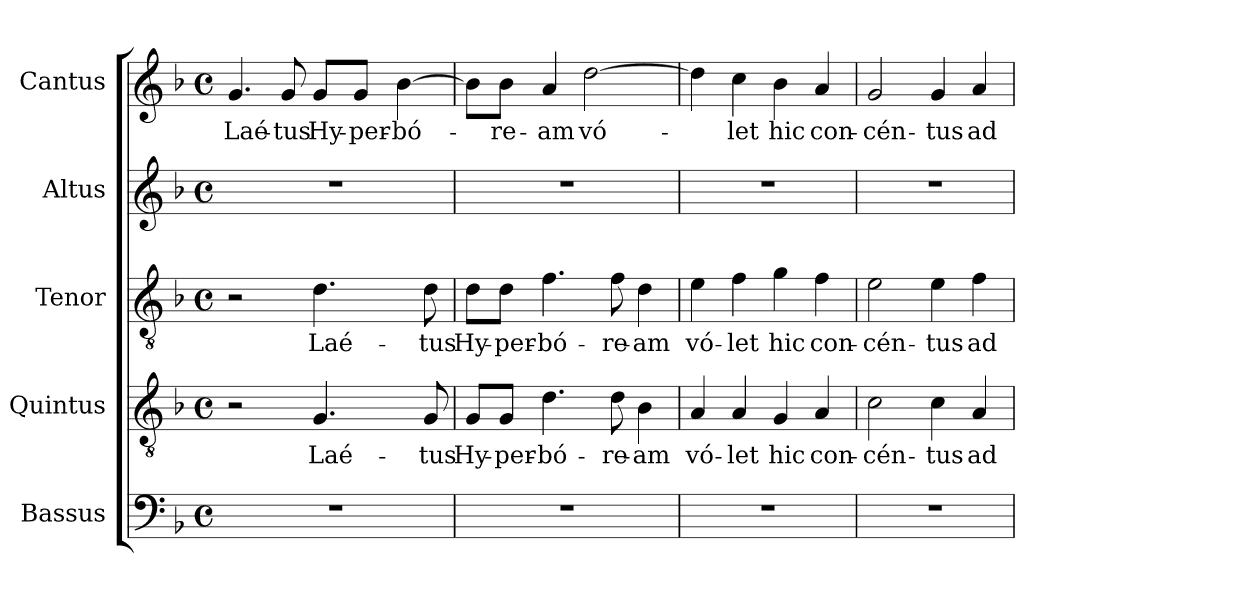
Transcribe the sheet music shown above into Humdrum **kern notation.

**kern	**kern	**text	**kern	**text	**kern	**kern	**text
*part5	*part4	*part4	*part3	*part3	*part2	*part1	*part1
*staff5	*staff4	*staff4	*staff3	*staff3	*staff2	*staff1	*staff1
*I"Bassus	*I"Quintus	*	*I"Tenor	*	*I"Altus	*I"Cantus	*
*I'Bass.	*	*	*I'Ten.	*	*I'Alt.	*I'Cant.	*
!!LO:PB:g=z
*clefF4	*clefGv2	*	*clefGv2	*	*clefG2	*clefG2	*
*	*ITrd7c12	*	*ITrd7c12	*	*	*	*
*k[b-]	*k[b-]	*	*k[b-]	*	*k[b-]	*k[b-]	*
*F:	*F:	*	*F:	*	*F:	*F:	*
*M4/4	*M4/4	*	*M4/4	*	*M4/4	*M4/4	*
*met(c)	*met(c)	*	*met(c)	*	*met(c)	*met(c)	*
=1	=1	=1	=1	=1	=1	=1	=1
!	!	!	!	!	!	!	!LO:LY:b:color=#000000
1r	2r	.	2r	.	1r	4.gi/	Laé-
!	!	!	!	!	!	!	!LO:LY:b:color=#000000
.	.	.	.	.	.	8gi/	-tus
!	!	!LO:LY:b:color=#000000	!	!	!	!	!
!	!	!	!	!LO:LY:b:color=#000000	!	!	!
!	!	!	!	!	!	!	!LO:LY:b:color=#000000
.	4.GGi/	Laé-	4.Di\	Laé-	.	8gi/L	Hy-
!	!	!	!	!	!	!	!LO:LY:b:color=#000000
.	.	.	.	.	.	8gi/J	-per-
!	!	!	!	!	!	!	!LO:LY:b:color=#000000
.	.	.	.	.	.	[4b-i\	-bó-
!	!	!LO:LY:b:color=#000000	!	!	!	!	!
!	!	!	!	!LO:LY:b:color=#000000	!	!	!
.	8GGi/	-tus	8Di\	-tus	.	.	.
=2	=2	=2	=2	=2	=2	=2	=2
!	!	!LO:LY:b:color=#000000	!	!	!	!	!
!	!	!	!	!LO:LY:b:color=#000000	!	!	!
1r	8GGi/L	Hy-	8Di\L	Hy-	1r	8b-i\L]	.
!	!	!LO:LY:b:color=#000000	!	!	!	!	!
!	!	!	!	!LO:LY:b:color=#000000	!	!	!
!	!	!	!	!	!	!	!LO:LY:b:color=#000000
.	8GGi/J	-per-	8Di\J	-per-	.	8b-i\J	-re-
!	!	!LO:LY:b:color=#000000	!	!	!	!	!
!	!	!	!	!LO:LY:b:color=#000000	!	!	!
!	!	!	!	!	!	!	!LO:LY:b:color=#000000
.	4.Di\	-bó-	4.Fi\	-bó-	.	4ai/	-am
!	!	!	!	!	!	!	!LO:LY:b:color=#000000
.	.	.	.	.	.	[2ddi\	vó-
!	!	!LO:LY:b:color=#000000	!	!	!	!	!
!	!	!	!	!LO:LY:b:color=#000000	!	!	!
.	8Di\	-re-	8Fi\	-re-	.	.	.
!	!	!LO:LY:b:color=#000000	!	!	!	!	!
!	!	!	!	!LO:LY:b:color=#000000	!	!	!
.	4BB-i\	-am	4Di\	-am	.	.	.
=3	=3	=3	=3	=3	=3	=3	=3
!	!	!LO:LY:b:color=#000000	!	!	!	!	!
!	!	!	!	!LO:LY:b:color=#000000	!	!	!
1r	4AAi/	vó-	4Ei\	vó-	1r	4ddi\]	.
!	!	!LO:LY:b:color=#000000	!	!	!	!	!
!	!	!	!	!LO:LY:b:color=#000000	!	!	!
!	!	!	!	!	!	!	!LO:LY:b:color=#000000
.	4AAi/	-let	4Fi\	-let	.	4cci\	-let
!	!	!LO:LY:b:color=#000000	!	!	!	!	!
!	!	!	!	!LO:LY:b:color=#000000	!	!	!
!	!	!	!	!	!	!	!LO:LY:b:color=#000000
.	4GGi/	hic	4Gi\	hic	.	4b-i\	hic
!	!	!LO:LY:b:color=#000000	!	!	!	!	!
!	!	!	!	!LO:LY:b:color=#000000	!	!	!
!	!	!	!	!	!	!	!LO:LY:b:color=#000000
.	4AAi/	con-	4Fi\	con-	.	4ai/	con-
=4	=4	=4	=4	=4	=4	=4	=4
!	!	!LO:LY:b:color=#000000	!	!	!	!	!
!	!	!	!	!LO:LY:b:color=#000000	!	!	!
!	!	!	!	!	!	!	!LO:LY:b:color=#000000
1r	2Ci\	-cén-	2Ei\	-cén-	1r	2gi/	-cén-
!	!	!LO:LY:b:color=#000000	!	!	!	!	!
!	!	!	!	!LO:LY:b:color=#000000	!	!	!
!	!	!	!	!	!	!	!LO:LY:b:color=#000000
.	4Ci\	-tus	4Ei\	-tus	.	4gi/	-tus
!	!	!LO:LY:b:color=#000000	!	!	!	!	!
!	!	!	!	!LO:LY:b:color=#000000	!	!	!
!	!	!	!	!	!	!	!LO:LY:b:color=#000000
.	4AAi/	ad	4Fi\	ad	.	4ai/	ad
=	=	=	=	=	=	=	=
*-	*-	*-	*-	*-	*-	*-	*-
